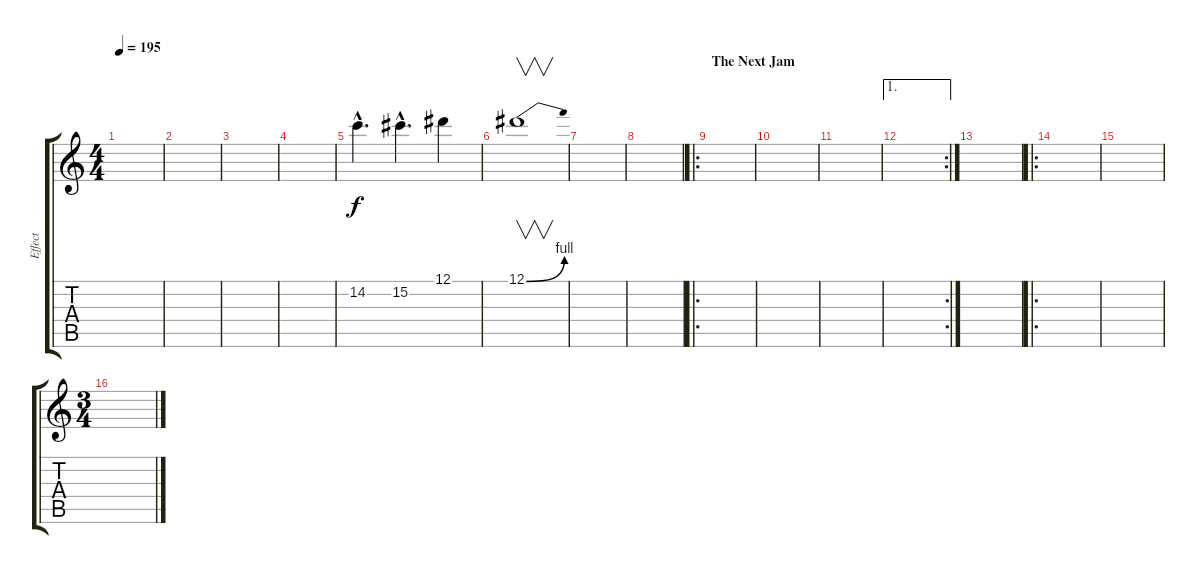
\track ("Effect" "Effect") {instrument distortionguitar}
\staff {score tabs}
\tuning (Eb4 Bb3 Gb3 Db3 Ab2 Eb2) {hide}
\ts (4 4)
\tempo 195
\clef g2
\ks c
|
|
|
|
14.2{hac}.4{d} 15.2{hac}.4{d} 12.1.4 |
12.1{be (bend 0 0 60 4)}.1{v} |
|
|
\ro
\section ("" "The Next Jam")
|
|
|
\ae 1
\rc 2
|
|
\ro
|
|
\ts (3 4)
